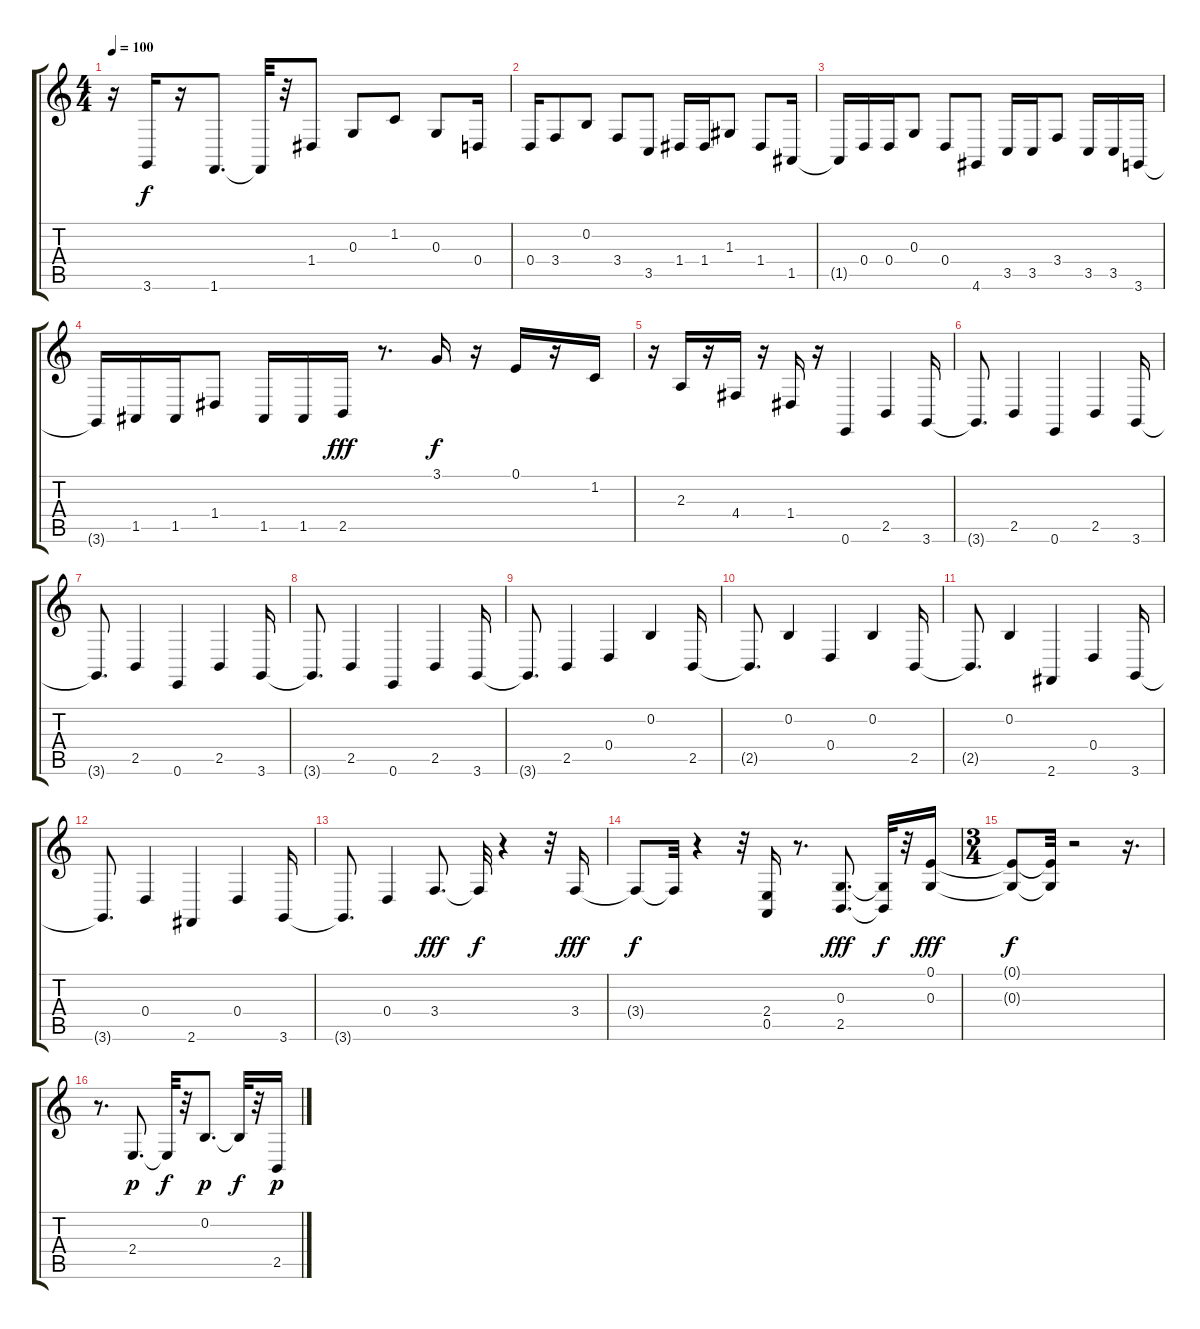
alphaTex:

\track "" {instrument stringensemble1}
\staff {score tabs}
\tuning (E4 B3 G3 D3 A2 E2) {hide}
\ts (4 4)
\tempo 100
\clef g2
\ks c
r.16{dy f} 3.6.16 r.16 1.6.8{d} 1.6{t}.32 r.32 1.4.8 0.3.8 1.2.8 0.3.8 0.4.16 |
0.4.16 3.4.8 0.2.8 3.4.8 3.5.8 1.4.16 1.4.16 1.3.8 1.4.8 1.5.16 |
1.5{t}.16 0.4.16 0.4.16 0.3.8 0.4.8 4.6.8 3.5.16 3.5.16 3.4.8 3.5.16 3.5.16 3.6.16 |
3.6{t}.16 1.5.16 1.5.16 1.4.8 1.5.16 1.5.16 2.5.16{dy fff} r.8{d} 3.1.16{dy f} r.16 0.1.16 r.16 1.2.16 |
r.16 2.3.16 r.16 4.4.16 r.16 1.4.16 r.16 0.6.4 2.5.4 3.6.16 |
3.6{t}.8{d} 2.5.4 0.6.4 2.5.4 3.6.16 |
3.6{t}.8{d} 2.5.4 0.6.4 2.5.4 3.6.16 |
3.6{t}.8{d} 2.5.4 0.6.4 2.5.4 3.6.16 |
3.6{t}.8{d} 2.5.4 0.4.4 0.2.4 2.5.16 |
2.5{t}.8{d} 0.2.4 0.4.4 0.2.4 2.5.16 |
2.5{t}.8{d} 0.2.4 2.6.4 0.4.4 3.6.16 |
3.6{t}.8{d} 0.4.4 2.6.4 0.4.4 3.6.16 |
3.6{t}.8{d} 0.4.4 3.4.8{d dy fff} 3.4{t}.32{dy f} r.4 r.32 3.4.16{dy fff} |
3.4{t}.8{dy f} 3.4{t}.32 r.4 r.32 (2.4 0.5).16 r.8{d} (0.3 2.5).8{d dy fff} (0.3{t} 2.5{t}).32{dy f} r.32 (0.1 0.3).16{dy fff} |
\ts (3 4)
(0.1{t} 0.3{t}).8{dy f} (0.1{t} 0.3{t}).32 r.2 r.16{d} |
r.8{d} 2.4.8{d dy p instrument pizzicatostrings} 2.4{t}.32{dy f} r.32 0.2.8{d dy p} 0.2{t}.32{dy f} r.32 2.5.16{dy p}
